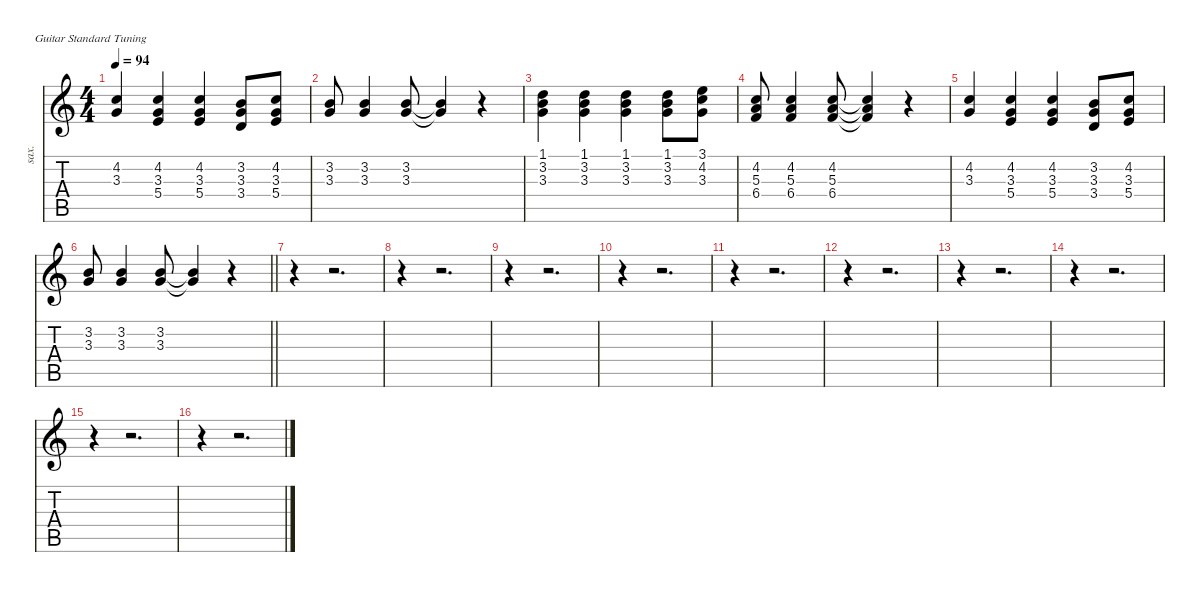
\defaultSystemsLayout 4
\hideDynamics
\bracketExtendMode nobrackets
\otherSystemsTrackNameOrientation horizontal
\track ("Track 2" "sax.") {instrument altosax}
\staff {score tabs}
\tuning (E4 B3 G3 D3 A2 E2)
\displaytranspose 9
\ts (4 4)
\tempo 94
\clef g2
\ks c
(4.2 3.3).4{dy f} (4.2 3.3 5.4).4 (4.2 3.3 5.4).4 (3.2 3.3 3.4).8 (4.2 3.3 5.4).8 |
(3.2 3.3).8 (3.2 3.3).4 (3.2 3.3).8 (3.2{t} 3.3{t}).4 r.4 |
(1.1 3.2 3.3).4 (1.1 3.2 3.3).4 (1.1 3.2 3.3).4 (1.1 3.2 3.3).8 (3.1 4.2 3.3).8 |
(4.2 5.3 6.4).8 (4.2 5.3 6.4).4 (4.2 5.3 6.4).8 (4.2{t} 5.3{t} 6.4{t}).4 r.4 |
(4.2 3.3).4 (4.2 3.3 5.4).4 (4.2 3.3 5.4).4 (3.2 3.3 3.4).8 (4.2 3.3 5.4).8 |
\barLineRight lightlight
(3.2 3.3).8 (3.2 3.3).4 (3.2 3.3).8 (3.2{t} 3.3{t}).4 r.4 |
r.4 r.2{d} |
r.4 r.2{d} |
r.4 r.2{d} |
r.4 r.2{d} |
r.4 r.2{d} |
r.4 r.2{d} |
r.4 r.2{d} |
r.4 r.2{d} |
r.4 r.2{d} |
r.4 r.2{d}
